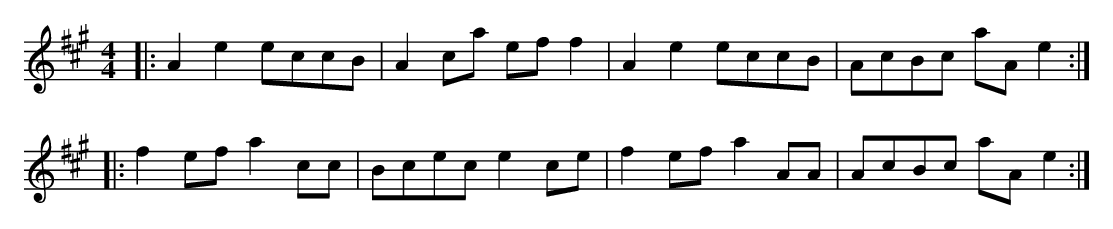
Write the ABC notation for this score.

X:1
M:4/4
K:A
|:A2 e2 eccB|A2 ca ef f2|A2 e2 eccB|AcBc aA e2:|
|:f2ef a2 cc|Bcec e2 ce|f2 ef a2 AA|AcBc aA e2:|
